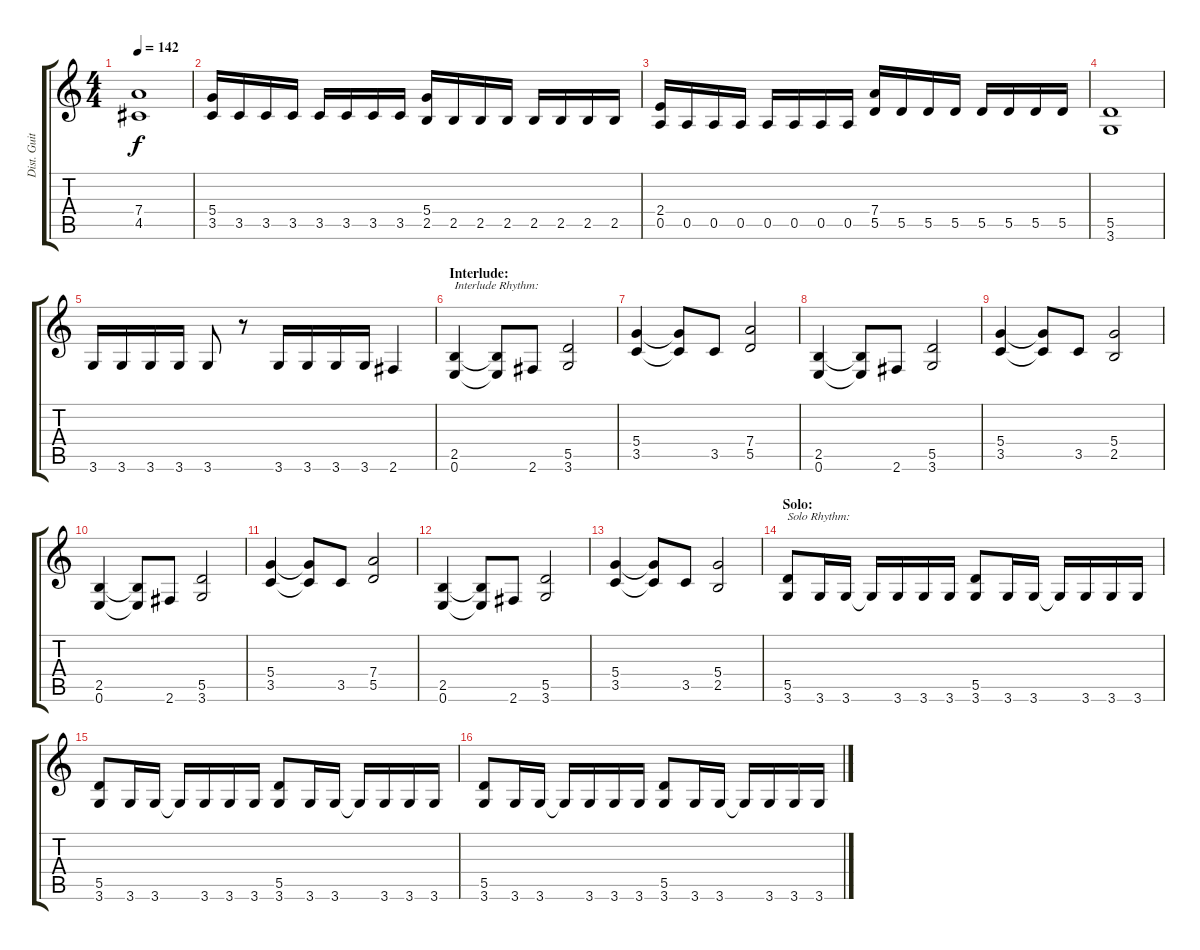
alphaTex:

\track ("Dist. Guitar 2" "Dist. Guit") {instrument distortionguitar}
\staff {score tabs}
\tuning (E4 B3 G3 D3 A2 E2) {hide}
\ts (4 4)
\tempo 142
\clef g2
\ks c
(7.4{t} 4.5{t}).1{dy f} |
(5.4 3.5).16 3.5.16 3.5.16 3.5.16 3.5.16 3.5.16 3.5.16 3.5.16 (5.4 2.5).16 2.5.16 2.5.16 2.5.16 2.5.16 2.5.16 2.5.16 2.5.16 |
(2.4 0.5).16 0.5.16 0.5.16 0.5.16 0.5.16 0.5.16 0.5.16 0.5.16 (7.4 5.5).16 5.5.16 5.5.16 5.5.16 5.5.16 5.5.16 5.5.16 5.5.16 |
(5.5 3.6).1 |
3.6.16 3.6.16 3.6.16 3.6.16 3.6.8 r.8 3.6.16 3.6.16 3.6.16 3.6.16 2.6.4 |
\section ("" "Interlude:")
(2.5 0.6).4{txt "Interlude Rhythm:"} (2.5{t} 0.6{t}).8 2.6.8 (5.5 3.6).2 |
(5.4 3.5).4 (5.4{t} 3.5{t}).8 3.5.8 (7.4 5.5).2 |
(2.5 0.6).4 (2.5{t} 0.6{t}).8 2.6.8 (5.5 3.6).2 |
(5.4 3.5).4 (5.4{t} 3.5{t}).8 3.5.8 (5.4 2.5).2 |
(2.5 0.6).4 (2.5{t} 0.6{t}).8 2.6.8 (5.5 3.6).2 |
(5.4 3.5).4 (5.4{t} 3.5{t}).8 3.5.8 (7.4 5.5).2 |
(2.5 0.6).4 (2.5{t} 0.6{t}).8 2.6.8 (5.5 3.6).2 |
(5.4 3.5).4 (5.4{t} 3.5{t}).8 3.5.8 (5.4 2.5).2 |
\section ("" "Solo:")
(5.5 3.6).8{txt "Solo Rhythm:"} 3.6.16 3.6.16 3.6{t}.16 3.6.16 3.6.16 3.6.16 (5.5 3.6).8 3.6.16 3.6.16 3.6{t}.16 3.6.16 3.6.16 3.6.16 |
(5.5 3.6).8 3.6.16 3.6.16 3.6{t}.16 3.6.16 3.6.16 3.6.16 (5.5 3.6).8 3.6.16 3.6.16 3.6{t}.16 3.6.16 3.6.16 3.6.16 |
(5.5 3.6).8 3.6.16 3.6.16 3.6{t}.16 3.6.16 3.6.16 3.6.16 (5.5 3.6).8 3.6.16 3.6.16 3.6{t}.16 3.6.16 3.6.16 3.6.16
